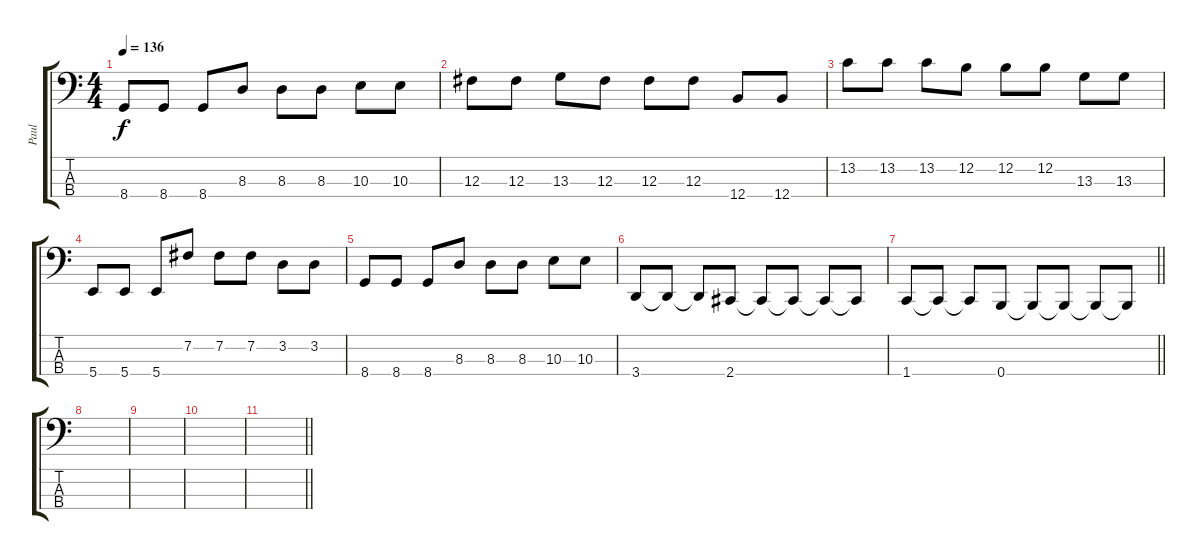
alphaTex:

\track ("Paul" "Paul") {instrument electricbasspick}
\staff {score tabs}
\tuning (E2 B1 Gb1 B0) {hide}
\ts (4 4)
\tempo 136
\clef f4
\ks c
8.4.8{dy f} 8.4.8 8.4.8 8.3.8 8.3.8 8.3.8 10.3.8 10.3.8 |
12.3.8 12.3.8 13.3.8 12.3.8 12.3.8 12.3.8 12.4.8 12.4.8 |
13.2.8 13.2.8 13.2.8 12.2.8 12.2.8 12.2.8 13.3.8 13.3.8 |
5.4.8 5.4.8 5.4.8 7.2.8 7.2.8 7.2.8 3.2.8 3.2.8 |
8.4.8 8.4.8 8.4.8 8.3.8 8.3.8 8.3.8 10.3.8 10.3.8 |
3.4.8 3.4{t}.8 3.4{t}.8 2.4.8 2.4{t}.8 2.4{t}.8 2.4{t}.8 2.4{t}.8 |
\barLineRight lightlight
1.4.8 1.4{t}.8 1.4{t}.8 0.4.8 0.4{t}.8 0.4{t}.8 0.4{t}.8 0.4{t}.8 |
|
|
|
\barLineRight lightlight
